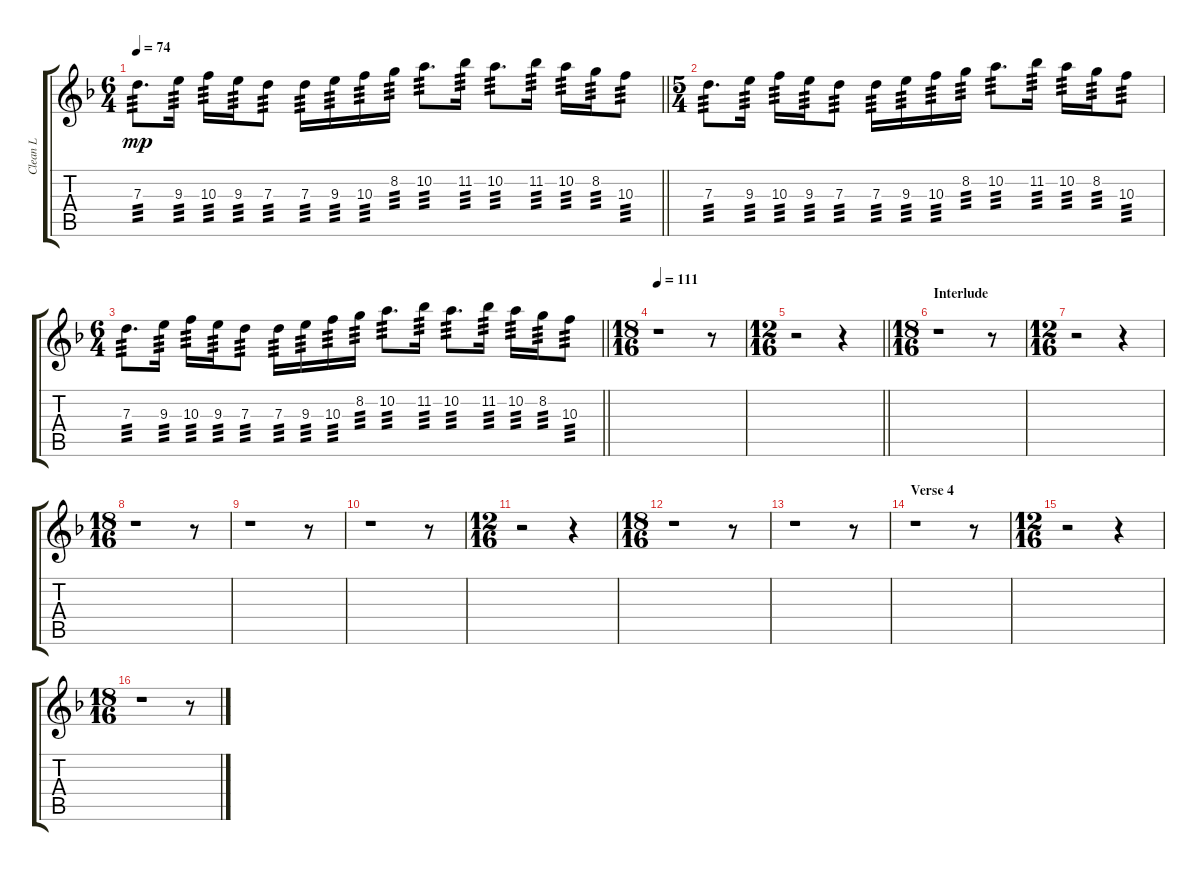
\track ("Clean L" "Clean L") {instrument electricguitarjazz}
\staff {score tabs}
\tuning (E4 B3 G3 D3 A2 D2) {hide}
\ts (6 4)
\tempo 74
\clef g2
\barLineRight lightlight
\ks f
7.3.8{d tp 3 dy mp} 9.3.16{tp 3} 10.3.16{tp 3} 9.3.16{tp 3} 7.3.8{tp 3} 7.3.16{tp 3} 9.3.16{tp 3} 10.3.16{tp 3} 8.2.16{tp 3} 10.2.8{d tp 3} 11.2.16{tp 3} 10.2.8{d tp 3} 11.2.16{tp 3} 10.2.16{tp 3} 8.2.16{tp 3} 10.3.8{tp 3} |
\ts (5 4)
7.3.8{d tp 3} 9.3.16{tp 3} 10.3.16{tp 3} 9.3.16{tp 3} 7.3.8{tp 3} 7.3.16{tp 3} 9.3.16{tp 3} 10.3.16{tp 3} 8.2.16{tp 3} 10.2.8{d tp 3} 11.2.16{tp 3} 10.2.16{tp 3} 8.2.16{tp 3} 10.3.8{tp 3} |
\ts (6 4)
\barLineRight lightlight
7.3.8{d tp 3} 9.3.16{tp 3} 10.3.16{tp 3} 9.3.16{tp 3} 7.3.8{tp 3} 7.3.16{tp 3} 9.3.16{tp 3} 10.3.16{tp 3} 8.2.16{tp 3} 10.2.8{d tp 3} 11.2.16{tp 3} 10.2.8{d tp 3} 11.2.16{tp 3} 10.2.16{tp 3} 8.2.16{tp 3} 10.3.8{tp 3} |
\ts (18 16)
\tempo 111
r.1 r.8 |
\ts (12 16)
\barLineRight lightlight
r.2 r.4 |
\ts (18 16)
\section ("" "Interlude")
r.1 r.8 |
\ts (12 16)
r.2 r.4 |
\ts (18 16)
r.1 r.8 |
r.1 r.8 |
r.1 r.8 |
\ts (12 16)
r.2 r.4 |
\ts (18 16)
r.1 r.8 |
r.1 r.8 |
\section ("" "Verse 4")
r.1 r.8 |
\ts (12 16)
r.2 r.4 |
\ts (18 16)
r.1 r.8
